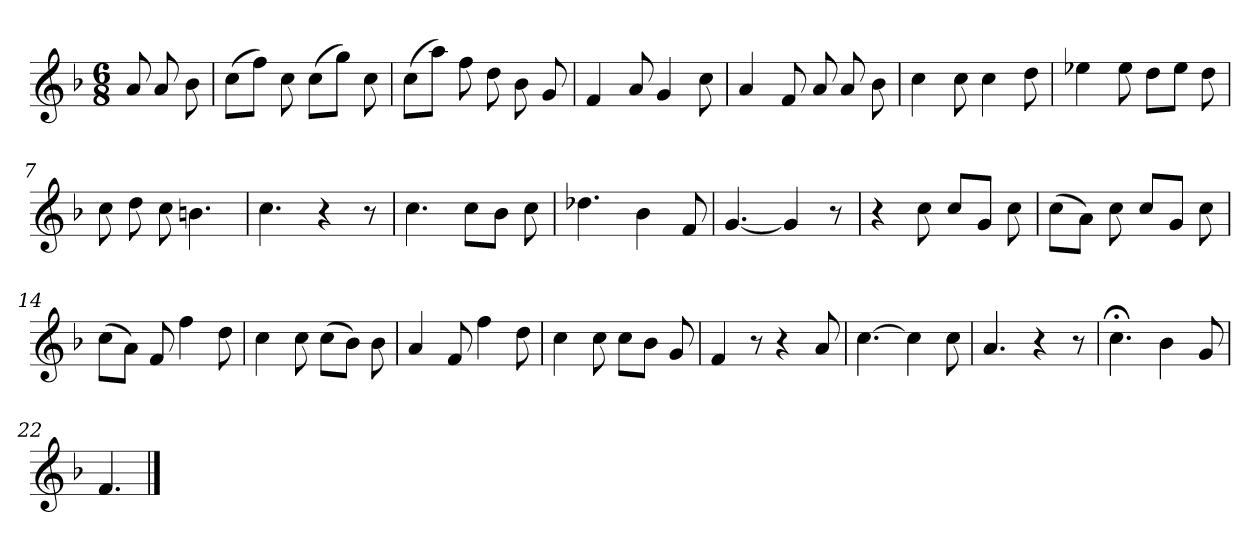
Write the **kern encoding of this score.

**kern
*part1
*staff1
*clefG2
*k[b-]
*F:
*M6/8
=
8a/
8a/
8b-\
=1
(>8cc\L
8ff\J)
8cc\
(>8cc\L
8gg\J)
8cc\
=2
(>8cc\L
8aa\J)
8ff\
8dd\
8b-\
8g/
=3
4f/
8a/
4g/
8cc\
=4
4a/
8f/
8a/
8a/
8b-\
=5
4cc\
8cc\
4cc\
8dd\
!!LO:LB:g=z
=6
4ee-X\
8ee-\
8dd\L
8ee-\J
8dd\
=7
8cc\
8dd\
8cc\
4.bn\
=8
4.cc\
4r
8r
=9
4.cc\
8cc\L
8b-\J
8cc\
=10
4.dd-X\
4b-\
8f/
=11
[4.g/
4g/]
8r
=12
4r
8cc\
8cc/L
8g/J
8cc\
!!LO:LB:g=z
=13
(>8cc\L
8a\J)
8cc\
8cc/L
8g/J
8cc\
=14
(>8cc\L
8a\J)
8f/
4ff\
8dd\
=15
4cc\
8cc\
(>8cc\L
8b-\J)
8b-\
=16
4a/
8f/
4ff\
8dd\
=17
4cc\
8cc\
8cc\L
8b-\J
8g/
=18
4f/
8r
4r
8a/
=19
[4.cc\
4cc\]
8cc\
!!LO:LB:g=z
=20
4.a/
4r
8r
=21
4.cc;<\
4b-\
8g/
=22
4.f/
==
*-
